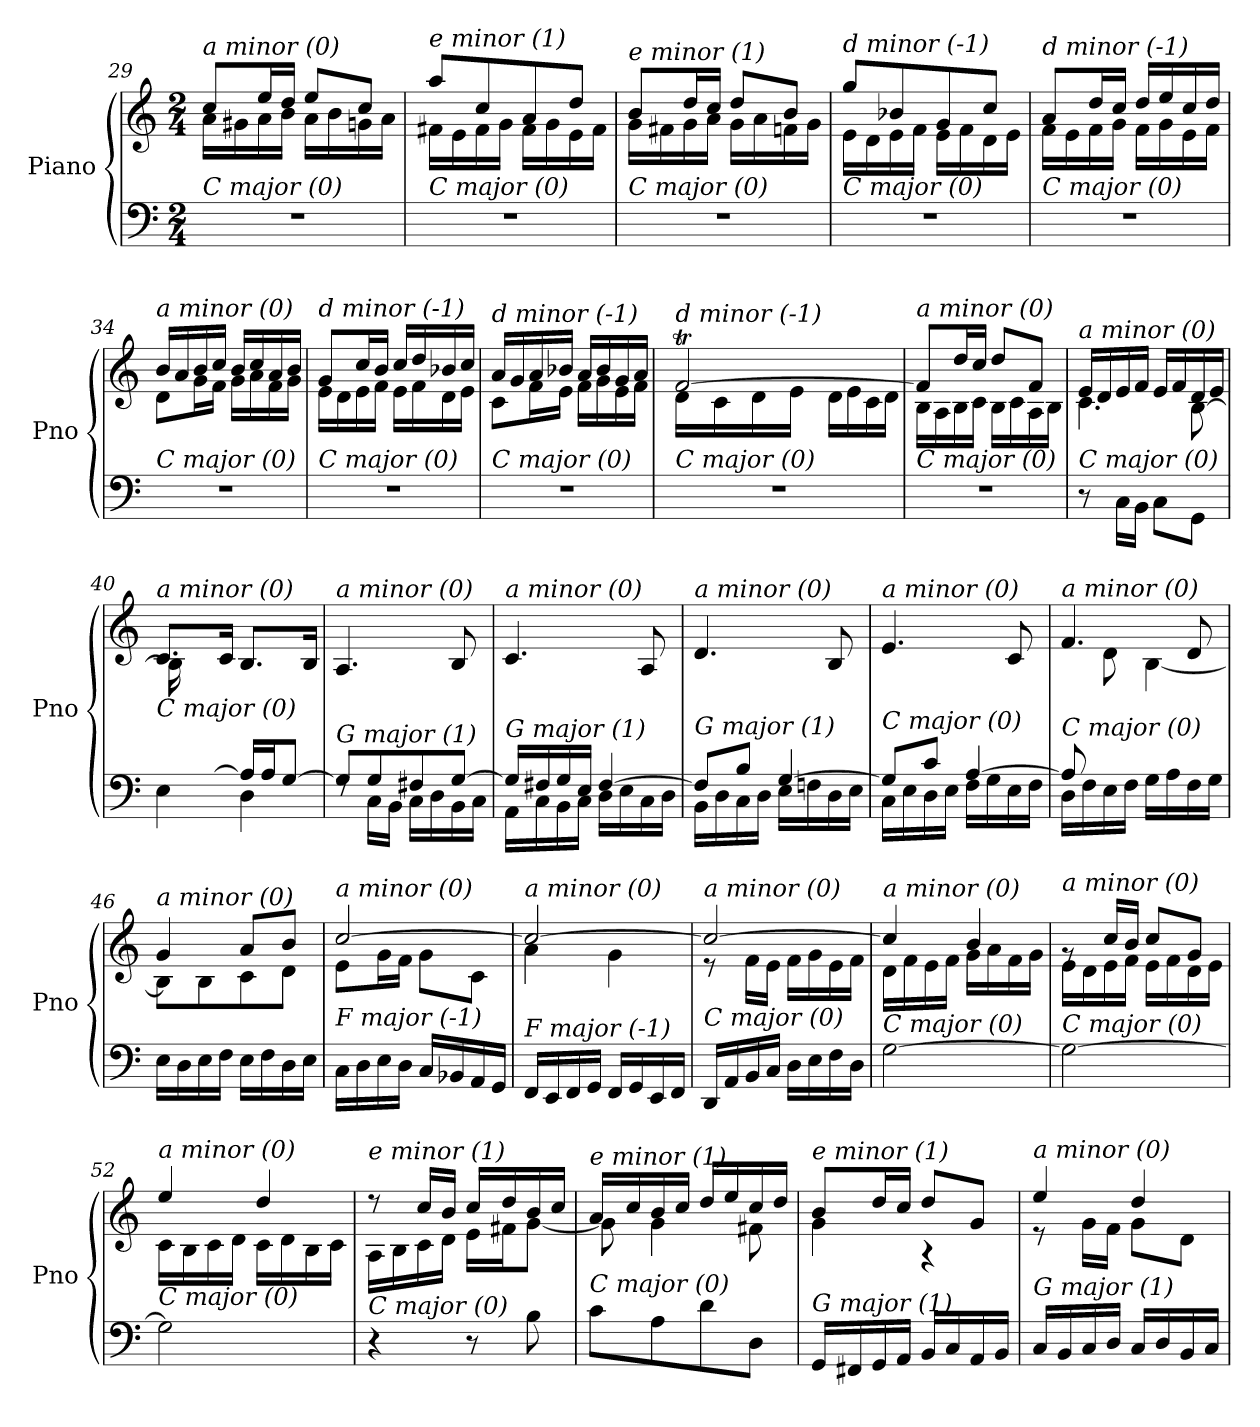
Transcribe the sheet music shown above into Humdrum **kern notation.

**kern	**kern
*part1	*part1
*staff2	*staff1
*I"Piano	*
*I'Pno	*
!!LO:PB:g=z
*clefF4	*clefG2
*k[]	*k[]
*M2/4	*M2/4
=29	=29
*	*^
!	!LO:TX:i:t=a minor (0)	!
!LO:TX:i:t=C major (0)	!	!
2r	8cc/L	16a\LL
.	.	16g#X\
.	16ee/L	16a\
.	16dd/JJ	16b\JJ
.	8ee/L	16a\LL
.	.	16b\
.	8cc/J	16gn\
.	.	16a\JJ
=30	=30	=30
!	!LO:TX:i:t=e minor (1)	!
!LO:TX:i:t=C major (0)	!	!
2r	8aa/L	16f#X\LL
.	.	16e\
.	8cc/	16f#\
.	.	16g\JJ
.	8a/	16f#\LL
.	.	16g\
.	8dd/J	16e\
.	.	16f#\JJ
=31	=31	=31
!	!LO:TX:i:t=e minor (1)	!
!LO:TX:i:t=C major (0)	!	!
2r	8b/L	16g\LL
.	.	16f#X\
.	16dd/L	16g\
.	16cc/JJ	16a\JJ
.	8dd/L	16g\LL
.	.	16a\
.	8b/J	16fn\
.	.	16g\JJ
=32	=32	=32
!	!LO:TX:i:t=d minor (-1)	!
!LO:TX:i:t=C major (0)	!	!
2r	8gg/L	16e\LL
.	.	16d\
.	8b-X/	16e\
.	.	16f\JJ
.	8g/	16e\LL
.	.	16f\
.	8cc/J	16d\
.	.	16e\JJ
=33	=33	=33
!	!LO:TX:i:t=d minor (-1)	!
!LO:TX:i:t=C major (0)	!	!
2r	8a/L	16f\LL
.	.	16e\
.	16dd/L	16f\
.	16cc/JJ	16g\JJ
.	16dd/LL	16f\LL
.	16ee/	16g\
.	16cc/	16e\
.	16dd/JJ	16f\JJ
!!LO:LB:g=z	!!
=34	=34	=34
!	!LO:TX:i:t=a minor (0)	!
!LO:TX:i:t=C major (0)	!	!
2r	16b/LL	8d\L
.	16a/	.
.	16b/	16g\L
.	16cc/JJ	16f\JJ
.	16b/LL	16g\LL
.	16cc/	16a\
.	16a/	16f\
.	16b/JJ	16g\JJ
=35	=35	=35
!	!LO:TX:i:t=d minor (-1)	!
!LO:TX:i:t=C major (0)	!	!
2r	8g/L	16e\LL
.	.	16d\
.	16cc/L	16e\
.	16b/JJ	16f\JJ
.	16cc/LL	16e\LL
.	16dd/	16f\
.	16b-X/	16d\
.	16cc/JJ	16e\JJ
=36	=36	=36
!	!LO:TX:i:t=d minor (-1)	!
!LO:TX:i:t=C major (0)	!	!
2r	16a/LL	8c\L
.	16g/	.
.	16a/	16f\L
.	16b-X/JJ	16e\JJ
.	16a/LL	16f\LL
.	16b-/	16g\
.	16g/	16e\
.	16a/JJ	16f\JJ
=37	=37	=37
*	*	*^
!	!LO:TX:i:t=d minor (-1)	!	!
!LO:TX:i:t=C major (0)	!	!	!
2r	[2fT/	16d\LL	32g!yy
.	.	.	32f!yy
.	.	16c\	32g!yy
.	.	.	32f!yy
.	.	16d\	32g!yy
.	.	.	32f!yy
.	.	16e\JJ	32g!yy
.	.	.	[32f!yy
.	.	16d\LL	4f!yy_
.	.	16e\	.
.	.	16c\	.
.	.	16d\JJ	.
=38	=38	=38	=38
*^	*	*	*
!	!	!LO:TX:i:t=a minor (0)	!	!
!LO:TX:i:t=C major (0)	!	!	!	!
8ryy	2r	8f/L]	16B\LL	8fyy]
.	.	.	16A\	.
4.ryy	.	16dd/L	16B\	4.ryy
.	.	16cc/JJ	16c\JJ	.
.	.	8dd/L	16B\LL	.
.	.	.	16c\	.
.	.	8f/J	16A\	.
.	.	.	16B\JJ	.
=39	=39	=39	=39	=39
*	*^	*	*	*
!	!	!	!LO:TX:i:t=a minor (0)	!	!
!LO:TX:i:t=C major (0)	!	!	!	!	!
4.ryy	4.ryy	8r	16e/LL	4.c\	4.ryy
.	.	.	16d/	.	.
.	.	16C\LL	16e/	.	.
.	.	16BB\JJ	16f/JJ	.	.
.	.	8C\L	16e/LL	.	.
.	.	.	16f/	.	.
8ryy	8ryy	8GG\J	16d/	8ryy	[8B\
.	.	.	16e/JJ	.	.
*	*v	*v	*	*	*
*	*	*	*v	*v
!!LO:LB:g=z
=40	=40	=40	=40
!	!	!LO:TX:i:t=a minor (0)	!
!LO:TX:i:t=C major (0)	!	!	!
16ryy	4E\	8.c/L	16B\LL]
16B/J	.	.	4..ryy
[8A/J	.	.	.
.	.	16c/Jk	.
16A/LL]	4D\	8.B/L	.
16A/J	.	.	.
[8G/J	.	.	.
.	.	16B/Jk	.
*	*	*v	*v
=41	=41	=41
!	!	!LO:TX:i:t=a minor (0)
!LO:TX:i:t=G major (1)	!	!
8G/L]	8rF	4.A/
8G/	16C\LL	.
.	16BB\JJ	.
8F#X/	16C\LL	.
.	16D\	.
[8G/J	16BB\	8B/
.	16C\JJ	.
=42	=42	=42
!	!	!LO:TX:i:t=a minor (0)
!LO:TX:i:t=G major (1)	!	!
16G/LL]	16AA\LL	4.c/
16F#X/	16C\	.
16G/	16BB\	.
16E/JJ	16C\JJ	.
[4F#/	16D\LL	.
.	16E\	.
.	16C\	8A/
.	16D\JJ	.
=43	=43	=43
!	!	!LO:TX:i:t=a minor (0)
!LO:TX:i:t=G major (1)	!	!
8F#/L]	16BB\LL	4.d/
.	16D\	.
8B/J	16C\	.
.	16D\JJ	.
[4G/	16E\LL	.
.	16Fn\	.
.	16D\	8B/
.	16E\JJ	.
=44	=44	=44
*	*^	*^
*	*	*	*	*^
!	!	!	!LO:TX:i:t=a minor (0)	!	!
!LO:TX:i:t=C major (0)	!	!	!	!	!
4ryy	8G/L]	16C\LL	4.e/	4ryy	4ryy
.	.	16E\	.	.	.
.	8c/J	16D\	.	.	.
.	.	16E\JJ	.	.	.
[4A/	16F\LL	4ryy	.	4ryy	4ryy
.	16G\	.	.	.	.
.	16E\	.	8c/	.	.
.	16F\JJ	.	.	.	.
*	*v	*v	*	*	*
*	*	*	*v	*v
=45	=45	=45	=45
!	!	!LO:TX:i:t=a minor (0)	!
!LO:TX:i:t=C major (0)	!	!	!
8A/L]	16D\LL	4.f/	8ryy
.	16F\	.	.
4.ryy	16E\	.	8d\J
.	16F\JJ	.	.
.	16G\LL	.	[4B\
.	16A\	.	.
.	16F\	8d/	.
.	16G\JJ	.	.
!!LO:LB:g=z	!!
=46	=46	=46	=46
!	!	!LO:TX:i:t=a minor (0)	!
!LO:TX:i:t=C major (0)	!	!	!
*v	*v	*	*
16E\LL	4g/	8B\L]
16D\	.	.
16E\	.	8B\
16F\JJ	.	.
16E\LL	8a/L	8c\
16F\	.	.
16D\	8b/J	8d\J
16E\JJ	.	.
=47	=47	=47
!	!LO:TX:i:t=a minor (0)	!
!LO:TX:i:t=F major (-1)	!	!
16C\LL	[2cc/	8e\L
16D\	.	.
16E\	.	16g\L
16D\JJ	.	16f\JJ
16C/LL	.	8g\L
16BB-X/	.	.
16AA/	.	8c\J
16GG/JJ	.	.
=48	=48	=48
!	!LO:TX:i:t=a minor (0)	!
!LO:TX:i:t=F major (-1)	!	!
16FF/LL	2cc/_	4a\
16EE/	.	.
16FF/	.	.
16GG/JJ	.	.
16FF/LL	.	4g\
16GG/	.	.
16EE/	.	.
16FF/JJ	.	.
=49	=49	=49
!	!LO:TX:i:t=a minor (0)	!
!LO:TX:i:t=C major (0)	!	!
16DD/LL	2cc/_	8r
16AA/	.	.
16BB/	.	16f\LL
16C/JJ	.	16e\JJ
16D\LL	.	16f\LL
16E\	.	16g\
16F\	.	16e\
16D\JJ	.	16f\JJ
=50	=50	=50
!	!LO:TX:i:t=a minor (0)	!
!LO:TX:i:t=C major (0)	!	!
[2G\	4cc/]	16d\LL
.	.	16f\
.	.	16e\
.	.	16f\JJ
.	4b/	16g\LL
.	.	16a\
.	.	16f\
.	.	16g\JJ
=51	=51	=51
!	!LO:TX:i:t=a minor (0)	!
!LO:TX:i:t=C major (0)	!	!
2G\_	8rg	16e\LL
.	.	16d\
.	16cc/LL	16e\
.	16b/JJ	16f\JJ
.	8cc/L	16e\LL
.	.	16f\
.	8g/J	16d\
.	.	16e\JJ
!!LO:LB:g=z	!!
=52	=52	=52
!	!LO:TX:i:t=a minor (0)	!
!LO:TX:i:t=C major (0)	!	!
2G\]	4ee/	16c\LL
.	.	16B\
.	.	16c\
.	.	16d\JJ
.	4dd/	16c\LL
.	.	16d\
.	.	16B\
.	.	16c\JJ
=53	=53	=53
!	!LO:TX:i:t=e minor (1)	!
!LO:TX:i:t=C major (0)	!	!
4r	8r	16A\LL
.	.	16B\
.	16cc/LL	16c\
.	16b/JJ	16d\JJ
8r	16cc/LL	16e\LL
.	16dd/	16f#X\J
8B\	16b/	[8g\J
.	16cc/JJ	.
=54	=54	=54
!	!LO:TX:i:t=e minor (1)	!
!LO:TX:i:t=C major (0)	!	!
8c\L	16a/LL	8g\]
.	16cc/	.
8A\	16b/	4g\
.	16cc/JJ	.
8d\	16dd/LL	.
.	16ee/	.
8D\J	16cc/	8f#X\
.	16dd/JJ	.
=55	=55	=55
!	!LO:TX:i:t=e minor (1)	!
!LO:TX:i:t=G major (1)	!	!
16GG/LL	8b/L	4g\
16FF#X/	.	.
16GG/	16dd/L	.
16AA/JJ	16cc/JJ	.
16BB/LL	8dd/L	4r
16C/	.	.
16AA/	8g/J	.
16BB/JJ	.	.
=56	=56	=56
!	!LO:TX:i:t=a minor (0)	!
!LO:TX:i:t=G major (1)	!	!
16C/LL	4ee/	8r
16BB/	.	.
16C/	.	16g\LL
16D/JJ	.	16f\JJ
16C/LL	4dd/	8g\L
16D/	.	.
16BB/	.	8d\J
16C/JJ	.	.
*	*v	*v
=	=
*-	*-
